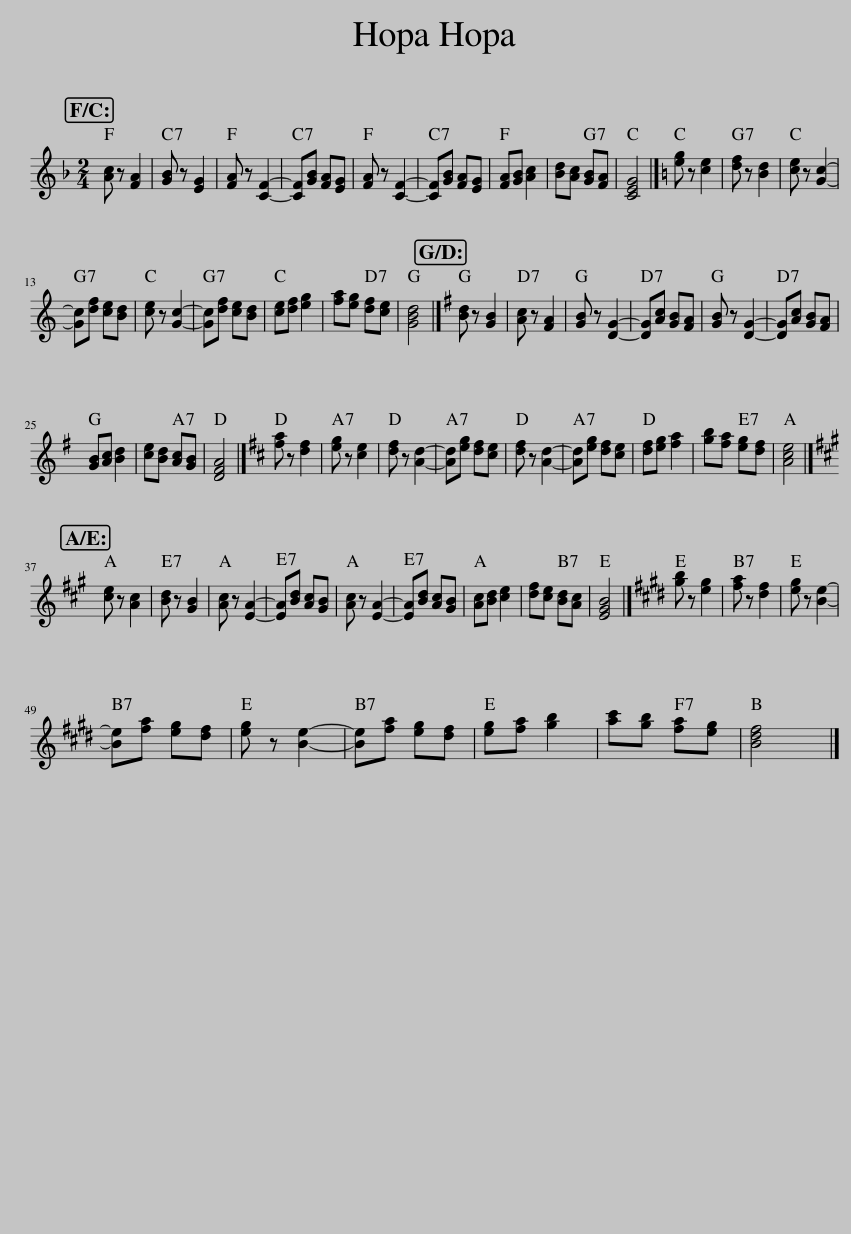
X:1
L:1/8
M:2/4
I:linebreak $
K:F
V:1 treble
V:1
 [Ac] z [FA]2 | [GB] z [EG]2 | [FA] z [CF]2- | [CF][GB] [FA][EG] | [FA] z [CF]2- | %5
 [CF][GB] [FA][EG] | [FA][GB] [Ac]2 | [Bd][Ac] [GB][FA] | [CEG]4 |][K:C] [eg] z [ce]2 | %10
 [df] z [Bd]2 | [ce] z [Gc]2- |$ [Gc][df] [ce][Bd] | [ce] z [Gc]2- | [Gc][df] [ce][Bd] | %15
 [ce][df] [eg]2 | [fa][eg] [df][ce] | [GBd]4 |][K:G] [Bd] z [GB]2 | [Ac] z [FA]2 | %20
 [GB] z [DG]2- | [DG][Ac] [GB][FA] | [GB] z [DG]2- | [DG][Ac] [GB][FA] |$ [GB][Ac] [Bd]2 | %25
 [ce][Bd] [Ac][GB] | [DFA]4 |][K:D] [fa] z [df]2 | [eg] z [ce]2 | [df] z [Ad]2- | %30
 [Ad][eg] [df][ce] | [df] z [Ad]2- | [Ad][eg] [df][ce] | [df][eg] [fa]2 | [gb][fa] [eg][df] | %35
 [Ace]4 |]$[K:A] [ce] z [Ac]2 | [Bd] z [GB]2 | [Ac] z [EA]2- | [EA][Bd] [Ac][GB] | %40
 [Ac] z [EA]2- | [EA][Bd] [Ac][GB] | [Ac][Bd] [ce]2 | [df][ce] [Bd][Ac] | [EGB]4 |] %45
[K:E] [gb] z [eg]2 | [fa] z [df]2 | [eg] z [Be]2- |$ [Be][fa] [eg][df] | [eg] z [Be]2- | %50
 [Be][fa] [eg][df] | [eg][fa] [gb]2 | [ac'][gb] [fa][eg] | [Bdf]4 |] %54
